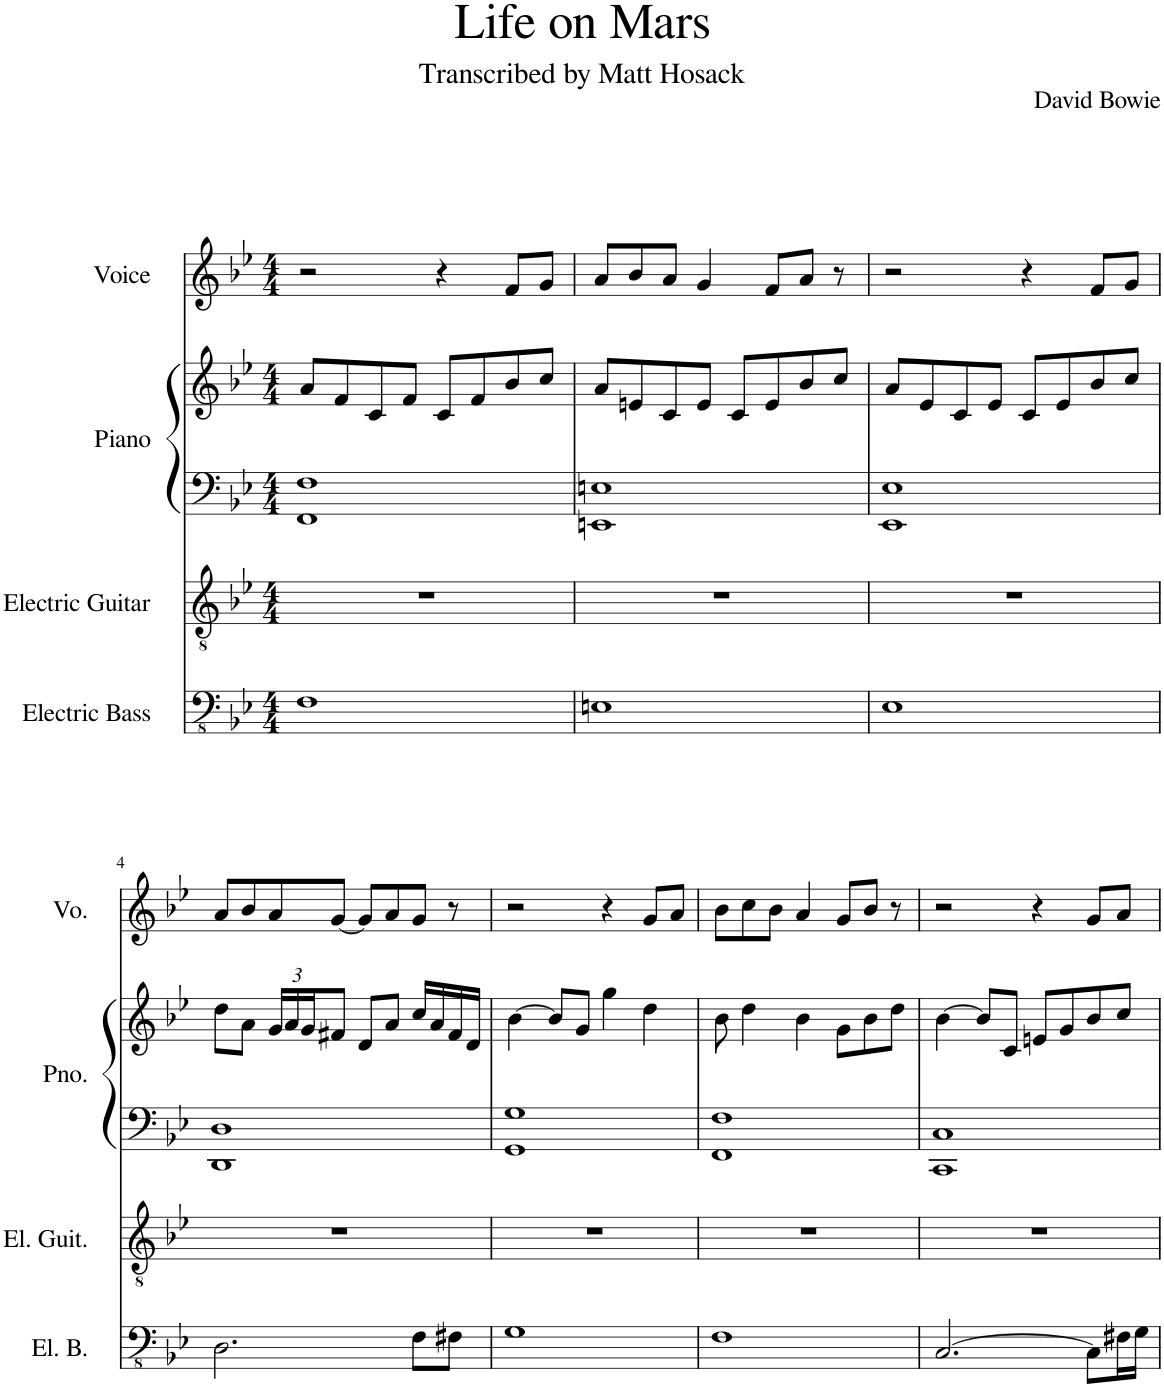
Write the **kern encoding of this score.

**kern	**kern	**kern	**kern	**kern
*part4	*part3	*part2	*part2	*part1
*staff5	*staff4	*staff3	*staff2	*staff1
*I"Electric Bass	*I"Electric Guitar	*I"Piano	*	*I"Voice
*I'El. B.	*I'El. Guit.	*I'Pno.	*	*I'Vo.
*clefFv4	*clefGv2	*clefF4	*clefG2	*clefG2
*k[b-e-]	*k[b-e-]	*k[b-e-]	*k[b-e-]	*k[b-e-]
*M4/4	*M4/4	*M4/4	*M4/4	*M4/4
=1	=1	=1	=1	=1
1FF	1r	1FF 1F	8a/L	2r
.	.	.	8f/	.
.	.	.	8c/	.
.	.	.	8f/J	.
.	.	.	8c/L	4r
.	.	.	8f/	.
.	.	.	8b-/	8f/L
.	.	.	8cc/J	8g/J
=2	=2	=2	=2	=2
1EEn	1r	1EEn 1En	8a/L	8a/L
.	.	.	8en/	8b-/
.	.	.	8c/	8a/J
.	.	.	8e/J	4g/
.	.	.	8c/L	.
.	.	.	8e/	8f/L
.	.	.	8b-/	8a/J
.	.	.	8cc/J	8r
=3	=3	=3	=3	=3
1EE-	1r	1EE- 1E-	8a/L	2r
.	.	.	8e-/	.
.	.	.	8c/	.
.	.	.	8e-/J	.
.	.	.	8c/L	4r
.	.	.	8e-/	.
.	.	.	8b-/	8f/L
.	.	.	8cc/J	8g/J
!!LO:LB:g=z
=4	=4	=4	=4	=4
2.DD\	1r	1DD 1D	8dd\L	8a/L
.	.	.	8a\J	8b-/
*	*	*	*Xbrackettup	*
.	.	.	24g/LL	8a/
.	.	.	24a/	.
.	.	.	24g/J	.
.	.	.	8f#X/J	[8g/J
.	.	.	8d/L	8g/L]
.	.	.	8a/J	8a/
8FF\L	.	.	16cc/LL	8g/J
.	.	.	16a/	.
8FF#X\J	.	.	16f#/	8r
.	.	.	16d/JJ	.
=5	=5	=5	=5	=5
1GG	1r	1GG 1G	[4b-\	2r
.	.	.	8b-/L]	.
.	.	.	8g/J	.
.	.	.	4gg\	4r
.	.	.	4dd\	8g/L
.	.	.	.	8a/J
=6	=6	=6	=6	=6
1FF	1r	1FF 1F	8b-\	8b-\L
.	.	.	4dd\	8cc\
.	.	.	.	8b-\J
.	.	.	4b-\	4a/
.	.	.	8g\L	8g/L
.	.	.	8b-\	8b-/J
.	.	.	8dd\J	8r
=7	=7	=7	=7	=7
[2.CC/	1r	1CC 1C	[4b-\	2r
.	.	.	8b-/L]	.
.	.	.	8c/J	.
.	.	.	8en/L	4r
.	.	.	8g/	.
8CC\L]	.	.	8b-/	8g/L
16FF#X\L	.	.	8cc/J	8a/J
16GG\JJ	.	.	.	.
=	=	=	=	=
*-	*-	*-	*-	*-
